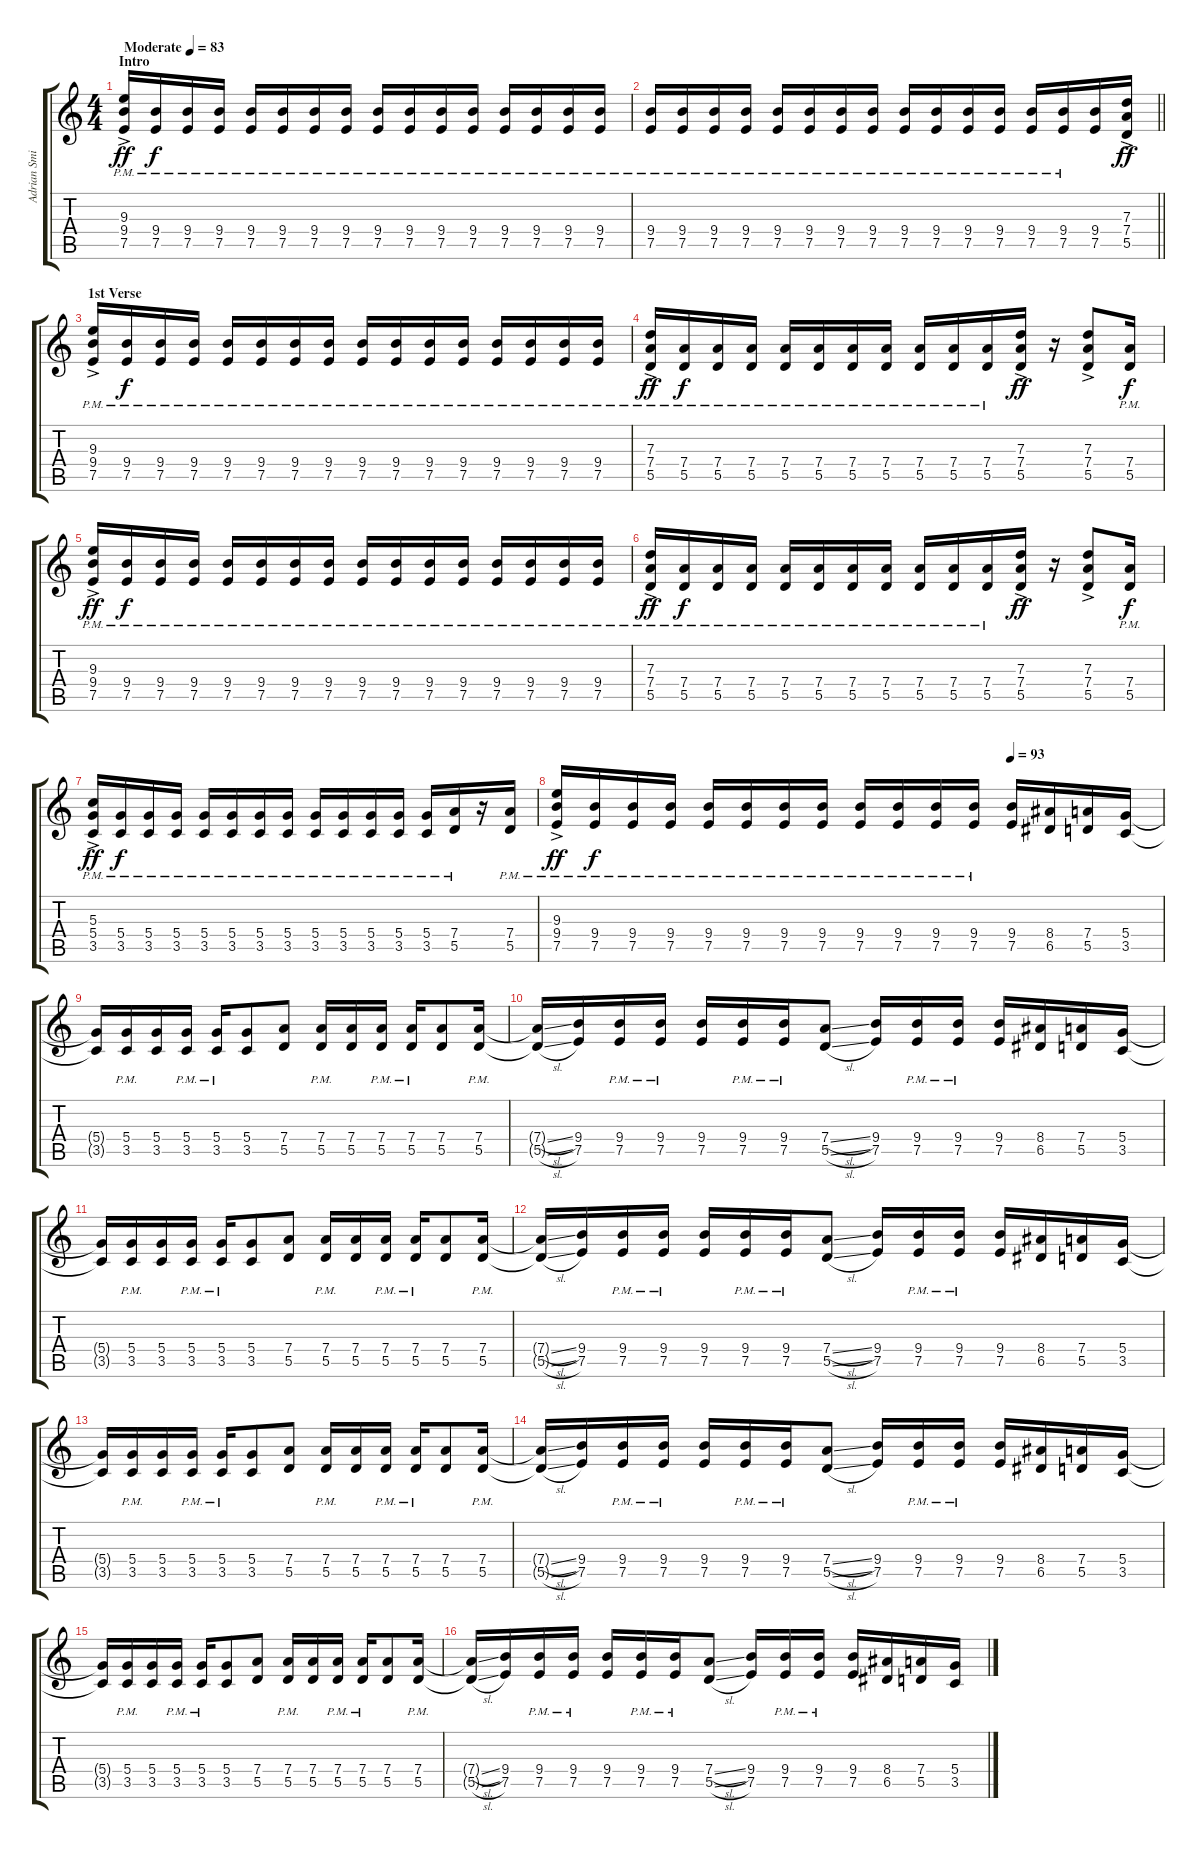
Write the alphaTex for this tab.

\track ("Adrian Smith" "Adrian Smi") {instrument distortionguitar}
\staff {score tabs}
\tuning (E4 B3 G3 D3 A2 E2) {hide}
\ts (4 4)
\section ("" "Intro")
\tempo (83 "Moderate")
\clef g2
\ks c
(9.3 9.4 7.5{ac pm}).16{dy ff instrument distortionguitar} (9.4{pm} 7.5{pm}).16{dy f} (9.4{pm} 7.5{pm}).16 (9.4{pm} 7.5{pm}).16 (9.4{pm} 7.5{pm}).16 (9.4{pm} 7.5{pm}).16 (9.4{pm} 7.5{pm}).16 (9.4{pm} 7.5{pm}).16 (9.4{pm} 7.5{pm}).16 (9.4{pm} 7.5{pm}).16 (9.4{pm} 7.5{pm}).16 (9.4{pm} 7.5{pm}).16 (9.4{pm} 7.5{pm}).16 (9.4{pm} 7.5{pm}).16 (9.4{pm} 7.5{pm}).16 (9.4{pm} 7.5{pm}).16 |
\barLineRight lightlight
(9.4{pm} 7.5{pm}).16 (9.4{pm} 7.5{pm}).16 (9.4{pm} 7.5{pm}).16 (9.4{pm} 7.5{pm}).16 (9.4{pm} 7.5{pm}).16 (9.4{pm} 7.5{pm}).16 (9.4{pm} 7.5{pm}).16 (9.4{pm} 7.5{pm}).16 (9.4{pm} 7.5{pm}).16 (9.4{pm} 7.5{pm}).16 (9.4{pm} 7.5{pm}).16 (9.4{pm} 7.5{pm}).16 (9.4{pm} 7.5{pm}).16 (9.4{pm} 7.5{pm}).16 (9.4 7.5).16 (7.3 7.4 5.5{ac}).16{dy ff} |
\section ("" "1st Verse")
(9.3 9.4 7.5{ac pm}).16 (9.4{pm} 7.5{pm}).16{dy f} (9.4{pm} 7.5{pm}).16 (9.4{pm} 7.5{pm}).16 (9.4{pm} 7.5{pm}).16 (9.4{pm} 7.5{pm}).16 (9.4{pm} 7.5{pm}).16 (9.4{pm} 7.5{pm}).16 (9.4{pm} 7.5{pm}).16 (9.4{pm} 7.5{pm}).16 (9.4{pm} 7.5{pm}).16 (9.4{pm} 7.5{pm}).16 (9.4{pm} 7.5{pm}).16 (9.4{pm} 7.5{pm}).16 (9.4{pm} 7.5{pm}).16 (9.4{pm} 7.5{pm}).16 |
(7.3 7.4 5.5{ac pm}).16{dy ff} (7.4{pm} 5.5{pm}).16{dy f} (7.4{pm} 5.5{pm}).16 (7.4{pm} 5.5{pm}).16 (7.4{pm} 5.5{pm}).16 (7.4{pm} 5.5{pm}).16 (7.4{pm} 5.5{pm}).16 (7.4{pm} 5.5{pm}).16 (7.4{pm} 5.5{pm}).16 (7.4{pm} 5.5{pm}).16 (7.4{pm} 5.5{pm}).16 (7.3 7.4{ac} 5.5).16{dy ff} r.16 (7.3 7.4{ac} 5.5).8 (7.4{pm} 5.5).16{dy f} |
(9.3 9.4 7.5{ac pm}).16{dy ff} (9.4{pm} 7.5{pm}).16{dy f} (9.4{pm} 7.5{pm}).16 (9.4{pm} 7.5{pm}).16 (9.4{pm} 7.5{pm}).16 (9.4{pm} 7.5{pm}).16 (9.4{pm} 7.5{pm}).16 (9.4{pm} 7.5{pm}).16 (9.4{pm} 7.5{pm}).16 (9.4{pm} 7.5{pm}).16 (9.4{pm} 7.5{pm}).16 (9.4{pm} 7.5{pm}).16 (9.4{pm} 7.5{pm}).16 (9.4{pm} 7.5{pm}).16 (9.4{pm} 7.5{pm}).16 (9.4{pm} 7.5{pm}).16 |
(7.3 7.4 5.5{ac pm}).16{dy ff} (7.4{pm} 5.5{pm}).16{dy f} (7.4{pm} 5.5{pm}).16 (7.4{pm} 5.5{pm}).16 (7.4{pm} 5.5{pm}).16 (7.4{pm} 5.5{pm}).16 (7.4{pm} 5.5{pm}).16 (7.4{pm} 5.5{pm}).16 (7.4{pm} 5.5{pm}).16 (7.4{pm} 5.5{pm}).16 (7.4{pm} 5.5{pm}).16 (7.3 7.4{ac} 5.5).16{dy ff} r.16 (7.3 7.4{ac} 5.5).8 (7.4{pm} 5.5{pm}).16{dy f} |
(5.3 5.4 3.5{ac pm}).16{dy ff} (5.4{pm} 3.5{pm}).16{dy f} (5.4{pm} 3.5{pm}).16 (5.4{pm} 3.5{pm}).16 (5.4{pm} 3.5{pm}).16 (5.4{pm} 3.5{pm}).16 (5.4{pm} 3.5{pm}).16 (5.4{pm} 3.5{pm}).16 (5.4{pm} 3.5{pm}).16 (5.4{pm} 3.5{pm}).16 (5.4{pm} 3.5{pm}).16 (5.4{pm} 3.5{pm}).16 (5.4{pm} 3.5{pm}).16 (7.4{pm} 5.5{pm}).16 r.16 (7.4{pm} 5.5{pm}).16 |
\tempo (93 0.75)
(9.3 9.4 7.5{ac pm}).16{dy ff} (9.4{pm} 7.5{pm}).16{dy f} (9.4{pm} 7.5{pm}).16 (9.4{pm} 7.5{pm}).16 (9.4{pm} 7.5{pm}).16 (9.4{pm} 7.5{pm}).16 (9.4{pm} 7.5{pm}).16 (9.4{pm} 7.5{pm}).16 (9.4{pm} 7.5{pm}).16 (9.4{pm} 7.5{pm}).16 (9.4{pm} 7.5{pm}).16 (9.4{pm} 7.5{pm}).16 (9.4 7.5).16 (8.4 6.5).16 (7.4 5.5).16 (5.4 3.5).16 |
(5.4{t} 3.5{t}).16 (5.4{pm} 3.5{pm}).16 (5.4 3.5).16 (5.4 3.5{pm}).16 (5.4 3.5{pm}).16 (5.4 3.5).8 (7.4 5.5).8 (7.4{pm} 5.5{pm}).16 (7.4 5.5).16 (7.4{pm} 5.5{pm}).16 (7.4 5.5{pm}).16 (7.4 5.5).8 (7.4 5.5{pm}).16 |
(7.4{sl t} 5.5{sl t}).16 (9.4 7.5).16 (9.4{pm} 7.5{pm}).16 (9.4{pm} 7.5{pm}).16 (9.4 7.5).16 (9.4{pm} 7.5{pm}).16 (9.4{pm} 7.5{pm}).16 (7.4{sl} 5.5{sl}).8 (9.4 7.5).16 (9.4{pm} 7.5{pm}).16 (9.4{pm} 7.5{pm}).16 (9.4 7.5).16 (8.4 6.5).16 (7.4 5.5).16 (5.4 3.5).16 |
(5.4{t} 3.5{t}).16 (5.4{pm} 3.5{pm}).16 (5.4 3.5).16 (5.4 3.5{pm}).16 (5.4 3.5{pm}).16 (5.4 3.5).8 (7.4 5.5).8 (7.4{pm} 5.5{pm}).16 (7.4 5.5).16 (7.4{pm} 5.5{pm}).16 (7.4 5.5{pm}).16 (7.4 5.5).8 (7.4 5.5{pm}).16 |
(7.4{sl t} 5.5{sl t}).16 (9.4 7.5).16 (9.4{pm} 7.5{pm}).16 (9.4{pm} 7.5{pm}).16 (9.4 7.5).16 (9.4{pm} 7.5{pm}).16 (9.4{pm} 7.5{pm}).16 (7.4{sl} 5.5{sl}).8 (9.4 7.5).16 (9.4{pm} 7.5{pm}).16 (9.4{pm} 7.5{pm}).16 (9.4 7.5).16 (8.4 6.5).16 (7.4 5.5).16 (5.4 3.5).16 |
(5.4{t} 3.5{t}).16 (5.4{pm} 3.5{pm}).16 (5.4 3.5).16 (5.4 3.5{pm}).16 (5.4 3.5{pm}).16 (5.4 3.5).8 (7.4 5.5).8 (7.4{pm} 5.5{pm}).16 (7.4 5.5).16 (7.4{pm} 5.5{pm}).16 (7.4 5.5{pm}).16 (7.4 5.5).8 (7.4 5.5{pm}).16 |
(7.4{sl t} 5.5{sl t}).16 (9.4 7.5).16 (9.4{pm} 7.5{pm}).16 (9.4{pm} 7.5{pm}).16 (9.4 7.5).16 (9.4{pm} 7.5{pm}).16 (9.4{pm} 7.5{pm}).16 (7.4{sl} 5.5{sl}).8 (9.4 7.5).16 (9.4{pm} 7.5{pm}).16 (9.4{pm} 7.5{pm}).16 (9.4 7.5).16 (8.4 6.5).16 (7.4 5.5).16 (5.4 3.5).16 |
(5.4{t} 3.5{t}).16 (5.4{pm} 3.5{pm}).16 (5.4 3.5).16 (5.4 3.5{pm}).16 (5.4 3.5{pm}).16 (5.4 3.5).8 (7.4 5.5).8 (7.4{pm} 5.5{pm}).16 (7.4 5.5).16 (7.4{pm} 5.5{pm}).16 (7.4 5.5{pm}).16 (7.4 5.5).8 (7.4 5.5{pm}).16 |
(7.4{sl t} 5.5{sl t}).16 (9.4 7.5).16 (9.4{pm} 7.5{pm}).16 (9.4{pm} 7.5{pm}).16 (9.4 7.5).16 (9.4{pm} 7.5{pm}).16 (9.4{pm} 7.5{pm}).16 (7.4{sl} 5.5{sl}).8 (9.4 7.5).16 (9.4{pm} 7.5{pm}).16 (9.4{pm} 7.5{pm}).16 (9.4 7.5).16 (8.4 6.5).16 (7.4 5.5).16 (5.4 3.5).16
